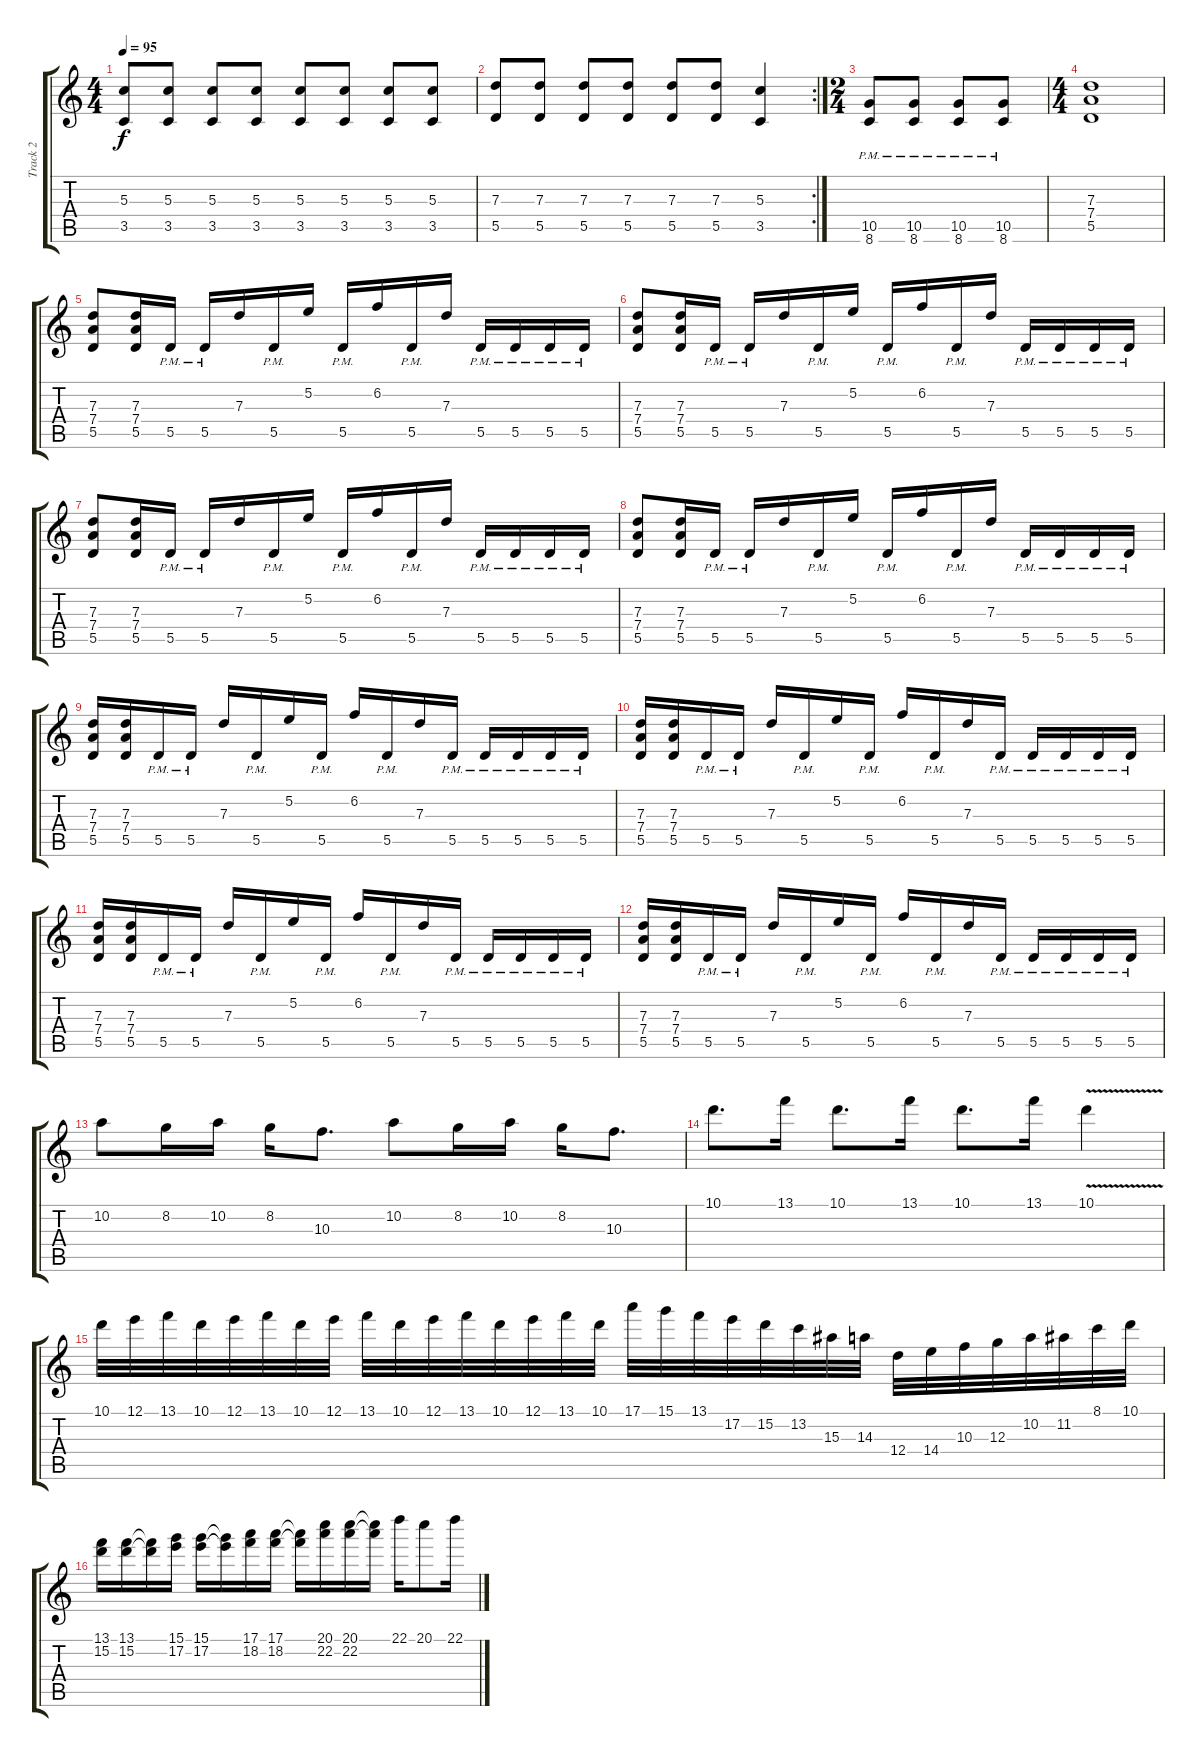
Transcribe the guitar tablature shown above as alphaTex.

\track ("Track 2" "Track 2") {instrument overdrivenguitar}
\staff {score tabs}
\tuning (E4 B3 G3 D3 A2 E2) {hide}
\ts (4 4)
\tempo 95
\clef g2
\ks c
(5.3 3.5).8{dy f} (5.3 3.5).8 (5.3 3.5).8 (5.3 3.5).8 (5.3 3.5).8 (5.3 3.5).8 (5.3 3.5).8 (5.3 3.5).8 |
\rc 2
(7.3 5.5).8 (7.3 5.5).8 (7.3 5.5).8 (7.3 5.5).8 (7.3 5.5).8 (7.3 5.5).8 (5.3 3.5).4 |
\ts (2 4)
(10.5{pm} 8.6{pm}).8 (10.5{pm} 8.6{pm}).8 (10.5{pm} 8.6{pm}).8 (10.5{pm} 8.6{pm}).8 |
\ts (4 4)
(7.3 7.4 5.5).1 |
(7.3 7.4 5.5).8 (7.3 7.4 5.5).16 5.5{pm}.16 5.5{pm}.16 7.3.16 5.5{pm}.16 5.2.16 5.5{pm}.16 6.2.16 5.5{pm}.16 7.3.16 5.5{pm}.16 5.5{pm}.16 5.5{pm}.16 5.5{pm}.16 |
(7.3 7.4 5.5).8 (7.3 7.4 5.5).16 5.5{pm}.16 5.5{pm}.16 7.3.16 5.5{pm}.16 5.2.16 5.5{pm}.16 6.2.16 5.5{pm}.16 7.3.16 5.5{pm}.16 5.5{pm}.16 5.5{pm}.16 5.5{pm}.16 |
(7.3 7.4 5.5).8 (7.3 7.4 5.5).16 5.5{pm}.16 5.5{pm}.16 7.3.16 5.5{pm}.16 5.2.16 5.5{pm}.16 6.2.16 5.5{pm}.16 7.3.16 5.5{pm}.16 5.5{pm}.16 5.5{pm}.16 5.5{pm}.16 |
(7.3 7.4 5.5).8 (7.3 7.4 5.5).16 5.5{pm}.16 5.5{pm}.16 7.3.16 5.5{pm}.16 5.2.16 5.5{pm}.16 6.2.16 5.5{pm}.16 7.3.16 5.5{pm}.16 5.5{pm}.16 5.5{pm}.16 5.5{pm}.16 |
(7.3 7.4 5.5).16 (7.3 7.4 5.5).16 5.5{pm}.16 5.5{pm}.16 7.3.16 5.5{pm}.16 5.2.16 5.5{pm}.16 6.2.16 5.5{pm}.16 7.3.16 5.5{pm}.16 5.5{pm}.16 5.5{pm}.16 5.5{pm}.16 5.5{pm}.16 |
(7.3 7.4 5.5).16 (7.3 7.4 5.5).16 5.5{pm}.16 5.5{pm}.16 7.3.16 5.5{pm}.16 5.2.16 5.5{pm}.16 6.2.16 5.5{pm}.16 7.3.16 5.5{pm}.16 5.5{pm}.16 5.5{pm}.16 5.5{pm}.16 5.5{pm}.16 |
(7.3 7.4 5.5).16 (7.3 7.4 5.5).16 5.5{pm}.16 5.5{pm}.16 7.3.16 5.5{pm}.16 5.2.16 5.5{pm}.16 6.2.16 5.5{pm}.16 7.3.16 5.5{pm}.16 5.5{pm}.16 5.5{pm}.16 5.5{pm}.16 5.5{pm}.16 |
(7.3 7.4 5.5).16 (7.3 7.4 5.5).16 5.5{pm}.16 5.5{pm}.16 7.3.16 5.5{pm}.16 5.2.16 5.5{pm}.16 6.2.16 5.5{pm}.16 7.3.16 5.5{pm}.16 5.5{pm}.16 5.5{pm}.16 5.5{pm}.16 5.5{pm}.16 |
10.2.8 8.2.16 10.2.16 8.2.16 10.3.8{d} 10.2.8 8.2.16 10.2.16 8.2.16 10.3.8{d} |
10.1.8{d} 13.1.16 10.1.8{d} 13.1.16 10.1.8{d} 13.1.16 10.1{v}.4 |
10.1.32 12.1.32 13.1.32 10.1.32 12.1.32 13.1.32 10.1.32 12.1.32 13.1.32 10.1.32 12.1.32 13.1.32 10.1.32 12.1.32 13.1.32 10.1.32 17.1.32 15.1.32 13.1.32 17.2.32 15.2.32 13.2.32 15.3.32 14.3.32 12.4.32 14.4.32 10.3.32 12.3.32 10.2.32 11.2.32 8.1.32 10.1.32 |
(13.1 15.2).16 (13.1 15.2).16 (13.1{t} 15.2{t}).16 (15.1 17.2).16 (15.1 17.2).16 (15.1{t} 17.2{t}).16 (17.1 18.2).16 (17.1 18.2).16 (17.1{t} 18.2{t}).16 (20.1 22.2).16 (20.1 22.2).16 (20.1{t} 22.2{t}).16 22.1.16 20.1.8 22.1.16
